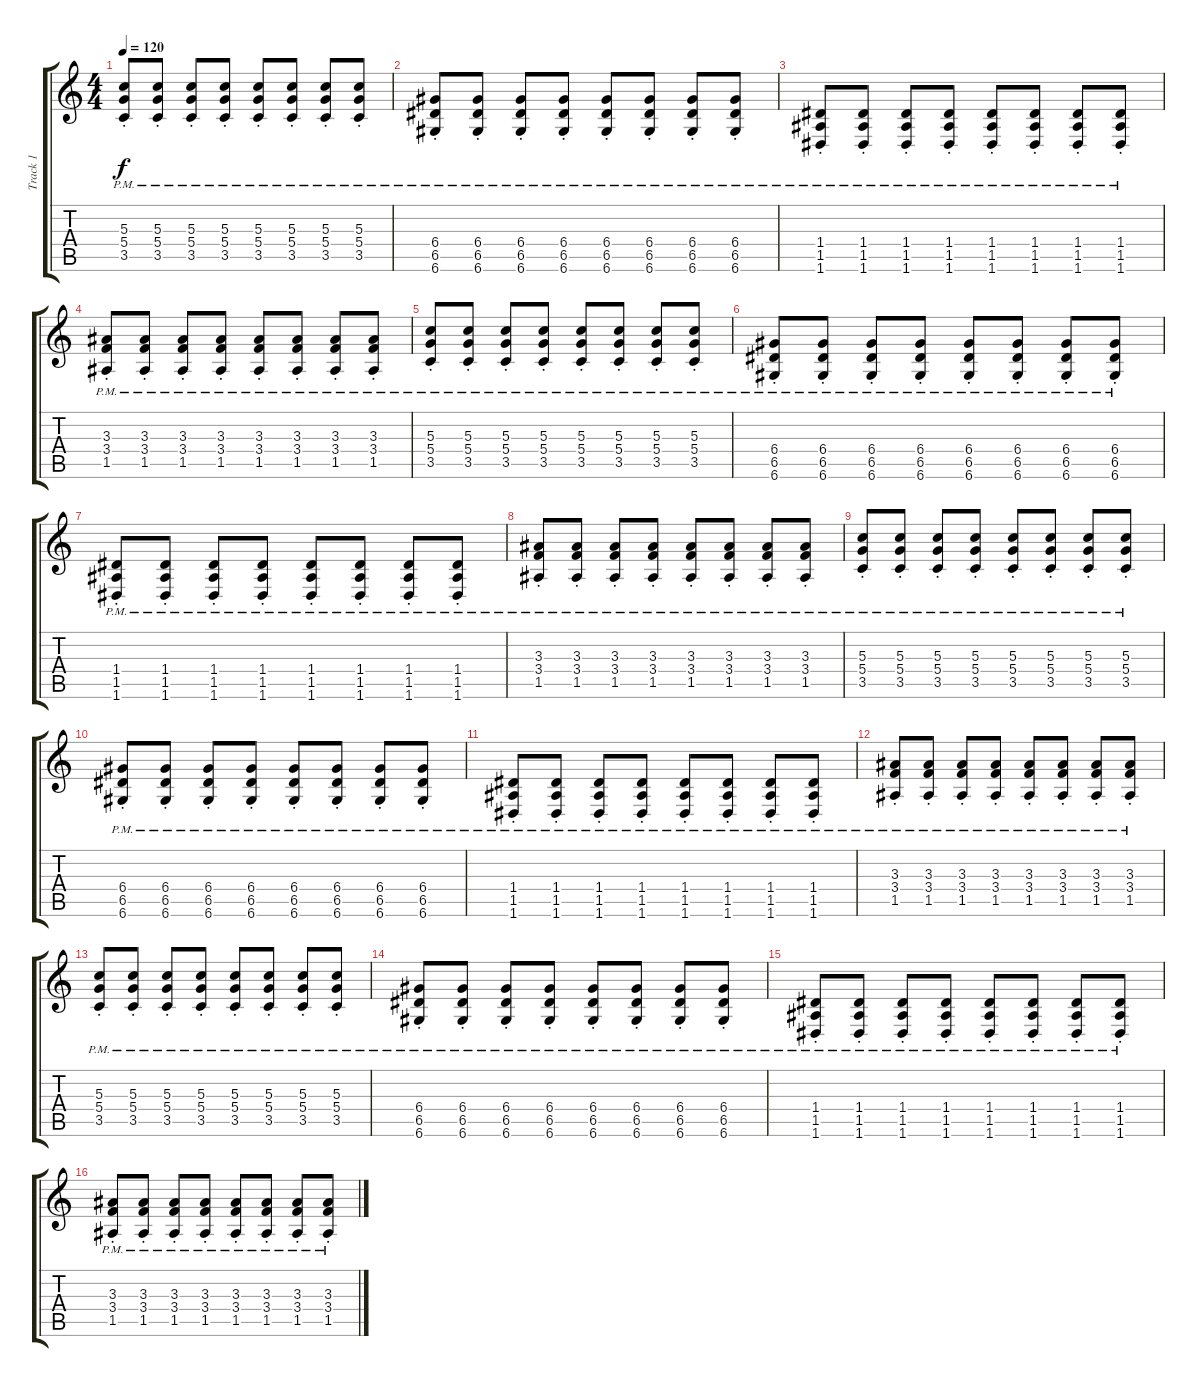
\track ("Track 1" "Track 1") {instrument distortionguitar}
\staff {score tabs}
\tuning (E4 B3 G3 D3 A2 D2) {hide}
\ts (4 4)
\tempo 120
\clef g2
\ks c
(5.3{pm st} 5.4{pm st} 3.5{pm st}).8{dy f volume 11} (5.3{pm st} 5.4{pm st} 3.5{pm st}).8 (5.3{pm st} 5.4{pm st} 3.5{pm st}).8 (5.3{pm st} 5.4{pm st} 3.5{pm st}).8 (5.3{pm st} 5.4{pm st} 3.5{pm st}).8 (5.3{pm st} 5.4{pm st} 3.5{pm st}).8 (5.3{pm st} 5.4{pm st} 3.5{pm st}).8 (5.3{pm st} 5.4{pm st} 3.5{pm st}).8 |
(6.4{pm st} 6.5{pm st} 6.6{pm st}).8 (6.4{pm st} 6.5{pm st} 6.6{pm st}).8 (6.4{pm st} 6.5{pm st} 6.6{pm st}).8 (6.4{pm st} 6.5{pm st} 6.6{pm st}).8 (6.4{pm st} 6.5{pm st} 6.6{pm st}).8 (6.4{pm st} 6.5{pm st} 6.6{pm st}).8 (6.4{pm st} 6.5{pm st} 6.6{pm st}).8 (6.4{pm st} 6.5{pm st} 6.6{pm st}).8 |
(1.4{pm st} 1.5{pm st} 1.6{pm st}).8 (1.4{pm st} 1.5{pm st} 1.6{pm st}).8 (1.4{pm st} 1.5{pm st} 1.6{pm st}).8 (1.4{pm st} 1.5{pm st} 1.6{pm st}).8 (1.4{pm st} 1.5{pm st} 1.6{pm st}).8 (1.4{pm st} 1.5{pm st} 1.6{pm st}).8 (1.4{pm st} 1.5{pm st} 1.6{pm st}).8 (1.4{pm st} 1.5{pm st} 1.6{pm st}).8 |
(3.3{pm st} 3.4{pm st} 1.5{pm st}).8 (3.3{pm st} 3.4{pm st} 1.5{pm st}).8 (3.3{pm st} 3.4{pm st} 1.5{pm st}).8 (3.3{pm st} 3.4{pm st} 1.5{pm st}).8 (3.3{pm st} 3.4{pm st} 1.5{pm st}).8 (3.3{pm st} 3.4{pm st} 1.5{pm st}).8 (3.3{pm st} 3.4{pm st} 1.5{pm st}).8 (3.3{pm st} 3.4{pm st} 1.5{pm st}).8 |
(5.3{pm st} 5.4{pm st} 3.5{pm st}).8{volume 11} (5.3{pm st} 5.4{pm st} 3.5{pm st}).8 (5.3{pm st} 5.4{pm st} 3.5{pm st}).8 (5.3{pm st} 5.4{pm st} 3.5{pm st}).8 (5.3{pm st} 5.4{pm st} 3.5{pm st}).8 (5.3{pm st} 5.4{pm st} 3.5{pm st}).8 (5.3{pm st} 5.4{pm st} 3.5{pm st}).8 (5.3{pm st} 5.4{pm st} 3.5{pm st}).8 |
(6.4{pm st} 6.5{pm st} 6.6{pm st}).8 (6.4{pm st} 6.5{pm st} 6.6{pm st}).8 (6.4{pm st} 6.5{pm st} 6.6{pm st}).8 (6.4{pm st} 6.5{pm st} 6.6{pm st}).8 (6.4{pm st} 6.5{pm st} 6.6{pm st}).8 (6.4{pm st} 6.5{pm st} 6.6{pm st}).8 (6.4{pm st} 6.5{pm st} 6.6{pm st}).8 (6.4{pm st} 6.5{pm st} 6.6{pm st}).8 |
(1.4{pm st} 1.5{pm st} 1.6{pm st}).8 (1.4{pm st} 1.5{pm st} 1.6{pm st}).8 (1.4{pm st} 1.5{pm st} 1.6{pm st}).8 (1.4{pm st} 1.5{pm st} 1.6{pm st}).8 (1.4{pm st} 1.5{pm st} 1.6{pm st}).8 (1.4{pm st} 1.5{pm st} 1.6{pm st}).8 (1.4{pm st} 1.5{pm st} 1.6{pm st}).8 (1.4{pm st} 1.5{pm st} 1.6{pm st}).8 |
(3.3{pm st} 3.4{pm st} 1.5{pm st}).8 (3.3{pm st} 3.4{pm st} 1.5{pm st}).8 (3.3{pm st} 3.4{pm st} 1.5{pm st}).8 (3.3{pm st} 3.4{pm st} 1.5{pm st}).8 (3.3{pm st} 3.4{pm st} 1.5{pm st}).8 (3.3{pm st} 3.4{pm st} 1.5{pm st}).8 (3.3{pm st} 3.4{pm st} 1.5{pm st}).8 (3.3{pm st} 3.4{pm st} 1.5{pm st}).8 |
(5.3{pm st} 5.4{pm st} 3.5{pm st}).8{volume 11} (5.3{pm st} 5.4{pm st} 3.5{pm st}).8 (5.3{pm st} 5.4{pm st} 3.5{pm st}).8 (5.3{pm st} 5.4{pm st} 3.5{pm st}).8 (5.3{pm st} 5.4{pm st} 3.5{pm st}).8 (5.3{pm st} 5.4{pm st} 3.5{pm st}).8 (5.3{pm st} 5.4{pm st} 3.5{pm st}).8 (5.3{pm st} 5.4{pm st} 3.5{pm st}).8 |
(6.4{pm st} 6.5{pm st} 6.6{pm st}).8 (6.4{pm st} 6.5{pm st} 6.6{pm st}).8 (6.4{pm st} 6.5{pm st} 6.6{pm st}).8 (6.4{pm st} 6.5{pm st} 6.6{pm st}).8 (6.4{pm st} 6.5{pm st} 6.6{pm st}).8 (6.4{pm st} 6.5{pm st} 6.6{pm st}).8 (6.4{pm st} 6.5{pm st} 6.6{pm st}).8 (6.4{pm st} 6.5{pm st} 6.6{pm st}).8 |
(1.4{pm st} 1.5{pm st} 1.6{pm st}).8 (1.4{pm st} 1.5{pm st} 1.6{pm st}).8 (1.4{pm st} 1.5{pm st} 1.6{pm st}).8 (1.4{pm st} 1.5{pm st} 1.6{pm st}).8 (1.4{pm st} 1.5{pm st} 1.6{pm st}).8 (1.4{pm st} 1.5{pm st} 1.6{pm st}).8 (1.4{pm st} 1.5{pm st} 1.6{pm st}).8 (1.4{pm st} 1.5{pm st} 1.6{pm st}).8 |
(3.3{pm st} 3.4{pm st} 1.5{pm st}).8 (3.3{pm st} 3.4{pm st} 1.5{pm st}).8 (3.3{pm st} 3.4{pm st} 1.5{pm st}).8 (3.3{pm st} 3.4{pm st} 1.5{pm st}).8 (3.3{pm st} 3.4{pm st} 1.5{pm st}).8 (3.3{pm st} 3.4{pm st} 1.5{pm st}).8 (3.3{pm st} 3.4{pm st} 1.5{pm st}).8 (3.3{pm st} 3.4{pm st} 1.5{pm st}).8 |
(5.3{pm st} 5.4{pm st} 3.5{pm st}).8{volume 11} (5.3{pm st} 5.4{pm st} 3.5{pm st}).8 (5.3{pm st} 5.4{pm st} 3.5{pm st}).8 (5.3{pm st} 5.4{pm st} 3.5{pm st}).8 (5.3{pm st} 5.4{pm st} 3.5{pm st}).8 (5.3{pm st} 5.4{pm st} 3.5{pm st}).8 (5.3{pm st} 5.4{pm st} 3.5{pm st}).8 (5.3{pm st} 5.4{pm st} 3.5{pm st}).8 |
(6.4{pm st} 6.5{pm st} 6.6{pm st}).8 (6.4{pm st} 6.5{pm st} 6.6{pm st}).8 (6.4{pm st} 6.5{pm st} 6.6{pm st}).8 (6.4{pm st} 6.5{pm st} 6.6{pm st}).8 (6.4{pm st} 6.5{pm st} 6.6{pm st}).8 (6.4{pm st} 6.5{pm st} 6.6{pm st}).8 (6.4{pm st} 6.5{pm st} 6.6{pm st}).8 (6.4{pm st} 6.5{pm st} 6.6{pm st}).8 |
(1.4{pm st} 1.5{pm st} 1.6{pm st}).8 (1.4{pm st} 1.5{pm st} 1.6{pm st}).8 (1.4{pm st} 1.5{pm st} 1.6{pm st}).8 (1.4{pm st} 1.5{pm st} 1.6{pm st}).8 (1.4{pm st} 1.5{pm st} 1.6{pm st}).8 (1.4{pm st} 1.5{pm st} 1.6{pm st}).8 (1.4{pm st} 1.5{pm st} 1.6{pm st}).8 (1.4{pm st} 1.5{pm st} 1.6{pm st}).8 |
(3.3{pm st} 3.4{pm st} 1.5{pm st}).8 (3.3{pm st} 3.4{pm st} 1.5{pm st}).8 (3.3{pm st} 3.4{pm st} 1.5{pm st}).8 (3.3{pm st} 3.4{pm st} 1.5{pm st}).8 (3.3{pm st} 3.4{pm st} 1.5{pm st}).8 (3.3{pm st} 3.4{pm st} 1.5{pm st}).8 (3.3{pm st} 3.4{pm st} 1.5{pm st}).8 (3.3{pm st} 3.4{pm st} 1.5{pm st}).8
